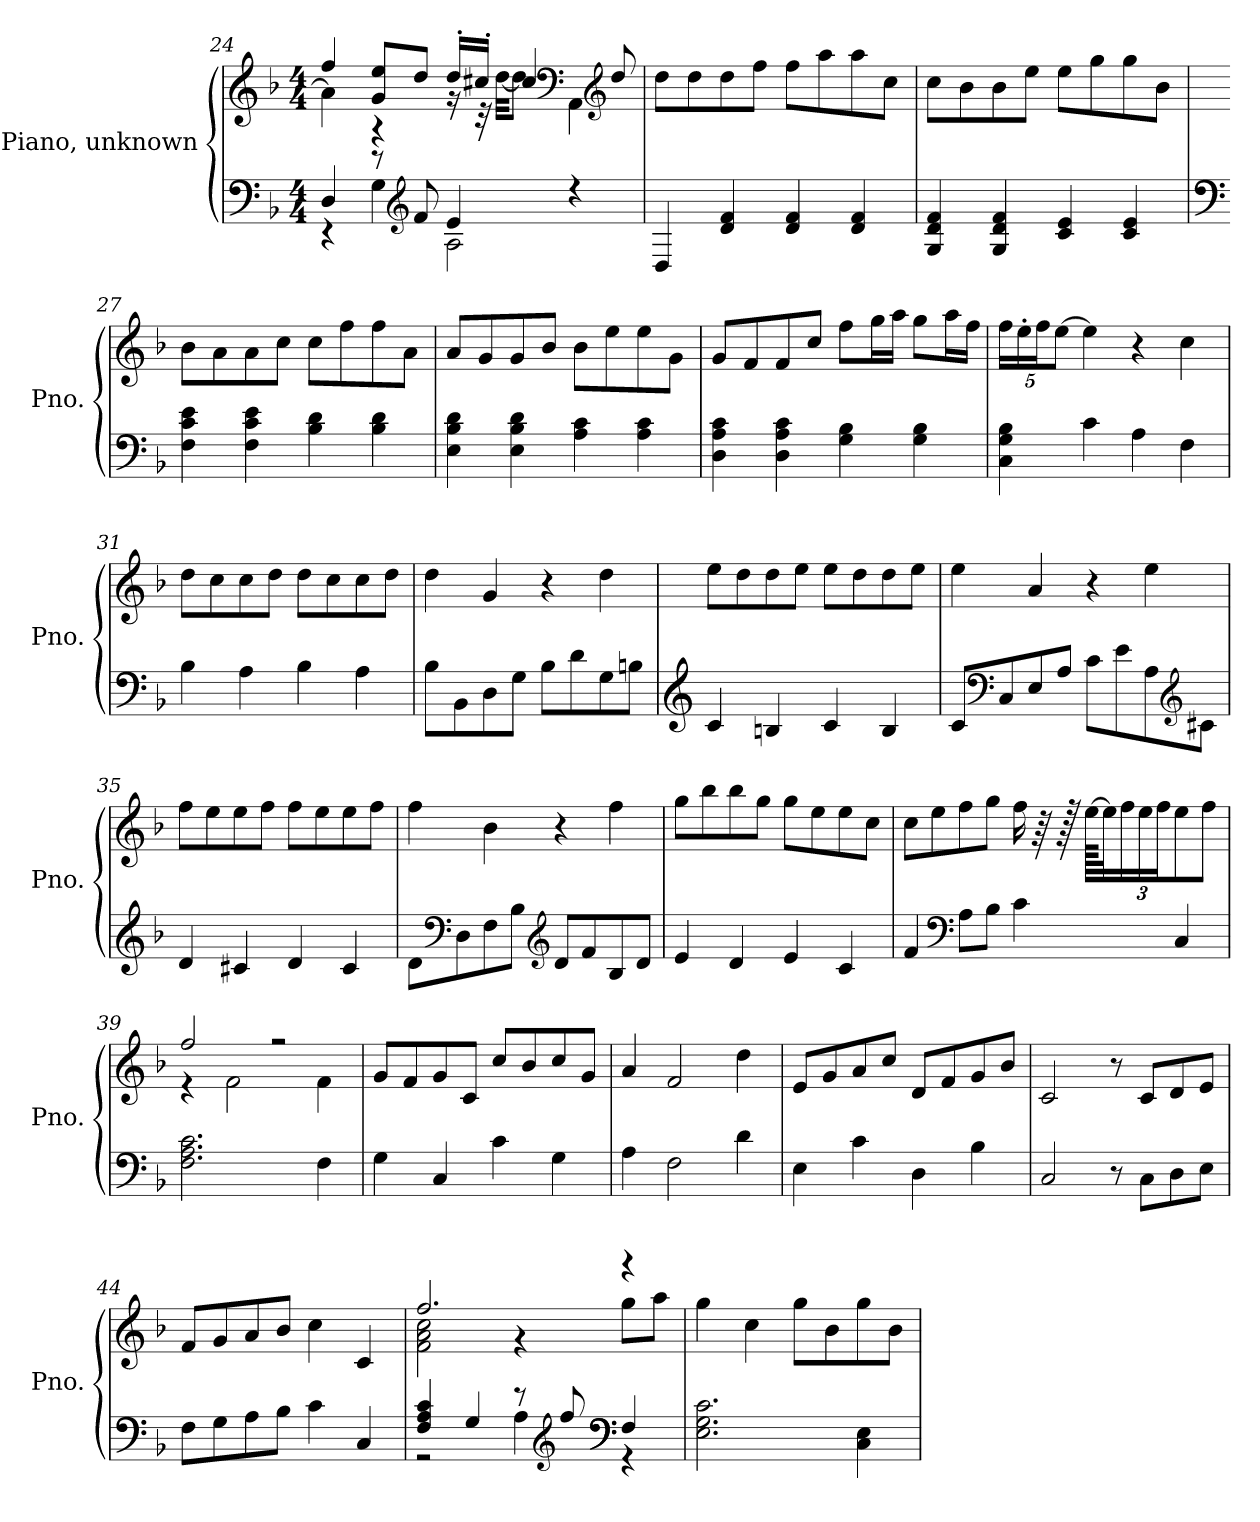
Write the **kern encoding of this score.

**kern	**kern
*part1	*part1
*staff2	*staff1
*I"Piano, unknown	*
*I'Pno.	*
*clefF4	*clefG2
*k[b-]	*k[b-]
*M4/4	*M4/4
=24	=24
*^	*^
4D/	4r	4ff/	4a\]
8r	4G\	8g/ 8ee/L	4r
*clefG2	*	*	*
8f/	.	8dd/J	.
4e/	2A\	16dd'/LL	16r
.	.	16cc#X'/JJ	32r
.	.	.	[32dd\KKL
.	.	4cc#/	8dd\J]
*	*	*clefF4	*
4r	.	.	4AA\
*	*	*clefG2	*
.	.	8dd/	.
*v	*v	*	*
*	*v	*v
!!LO:PB:g=z
=25	=25
4D/	8dd\L
.	8dd\
4d/ 4f/	8dd\
.	8ff\J
4d/ 4f/	8ff\L
.	8aa\
4d/ 4f/	8aa\
.	8cc\J
=26	=26
4G/ 4d/ 4f/	8cc\L
.	8b-\
4G/ 4d/ 4f/	8b-\
.	8ee\J
4c/ 4e/	8ee\L
.	8gg\
4c/ 4e/	8gg\
.	8b-\J
=27	=27
*clefF4	*
4F\ 4c\ 4e\	8b-\L
.	8a\
4F\ 4c\ 4e\	8a\
.	8cc\J
4B-\ 4d\	8cc\L
.	8ff\
4B-\ 4d\	8ff\
.	8a\J
=28	=28
4E\ 4B-\ 4d\	8a/L
.	8g/
4E\ 4B-\ 4d\	8g/
.	8b-/J
4A\ 4c\	8b-\L
.	8ee\
4A\ 4c\	8ee\
.	8g\J
!!LO:LB:g=z
=29	=29
4D\ 4A\ 4c\	8g/L
.	8f/
4D\ 4A\ 4c\	8f/
.	8cc/J
4G\ 4B-\	8ff\L
.	16gg\L
.	16aa\JJ
4G\ 4B-\	8gg\L
.	16aa\L
.	16ff\JJ
=30	=30
*	*Xbrackettup
4C\ 4G\ 4B-\	20ff\LL
.	20ee'\
.	20ff\J
.	[10ee\J
4c\	4ee\]
4A\	4r
4F\	4cc\
=31	=31
4B-\	8dd\L
.	8cc\
4A\	8cc\
.	8dd\J
4B-\	8dd\L
.	8cc\
4A\	8cc\
.	8dd\J
=32	=32
8B-\L	4dd\
8BB-\	.
8D\	4g/
8G\J	.
8B-\L	4r
8d\	.
8G\	4dd\
8Bn\J	.
=33	=33
*clefG2	*
4c/	8ee\L
.	8dd\
4Bn/	8dd\
.	8ee\J
4c/	8ee\L
.	8dd\
4B/	8dd\
.	8ee\J
!!LO:LB:g=z
=34	=34
8c/L	4ee\
*clefF4	*
8C/	.
8E/	4a/
8A/J	.
8c\L	4r
8e\	.
8A\	4ee\
*clefG2	*
8c#X\J	.
=35	=35
4d/	8ff\L
.	8ee\
4c#X/	8ee\
.	8ff\J
4d/	8ff\L
.	8ee\
4c#/	8ee\
.	8ff\J
=36	=36
8d\L	4ff\
*clefF4	*
8D\	.
8F\	4b-\
8B-\J	.
*clefG2	*
8d/L	4r
8f/	.
8B-/	4ff\
8d/J	.
=37	=37
4e/	8gg\L
.	8bb-\
4d/	8bb-\
.	8gg\J
4e/	8gg\L
.	8ee\
4c/	8ee\
.	8cc\J
!!LO:LB:g=z
=38	=38
4f/	8cc\L
.	8ee\
*clefF4	*
8A\L	8ff\
8B-\J	8gg\J
4c\	16ff\
.	64r
.	128r
.	[128ee\KKLLL
.	32ee\J]
.	24ff\
.	24ee\
.	24ff\J
4C/	8ee\
.	8ff\J
=39	=39
*	*^
2.F\ 2.A\ 2.c\	2ff/	4r
.	.	2f\
.	2r	.
4F\	.	4f\
*	*v	*v
=40	=40
4G\	8g/L
.	8f/
4C/	8g/
.	8c/J
4c\	8cc/L
.	8b-/
4G\	8cc/
.	8g/J
=41	=41
4A\	4a/
2F\	2f/
4d\	4dd\
=42	=42
4E\	8e/L
.	8g/
4c\	8a/
.	8cc/J
4D\	8d/L
.	8f/
4B-\	8g/
.	8b-/J
!!LO:LB:g=z
=43	=43
2C/	2c/
8r	8r
8C\L	8c/L
8D\	8d/
8E\J	8e/J
=44	=44
8F\L	8f/L
8G\	8g/
8A\	8a/
8B-\J	8b-/J
4c\	4cc\
4C/	4c/
=45	=45
*^	*^
4F/ 4A/ 4c/	2r	2.ff/	2f\ 2a\ 2cc\
4G/	.	.	.
8r	4A\	.	4r
*clefG2	*	*	*
8ff/	.	.	.
*clefF4	*	*	*
4F/	4r	4r	8gg\L
.	.	.	8aa\J
*v	*v	*	*
*	*v	*v
=46	=46
2.E\ 2.G\ 2.c\	4gg\
.	4cc\
.	8gg\L
.	8b-\
4C\ 4E\	8gg\
.	8b-\J
=	=
*-	*-
